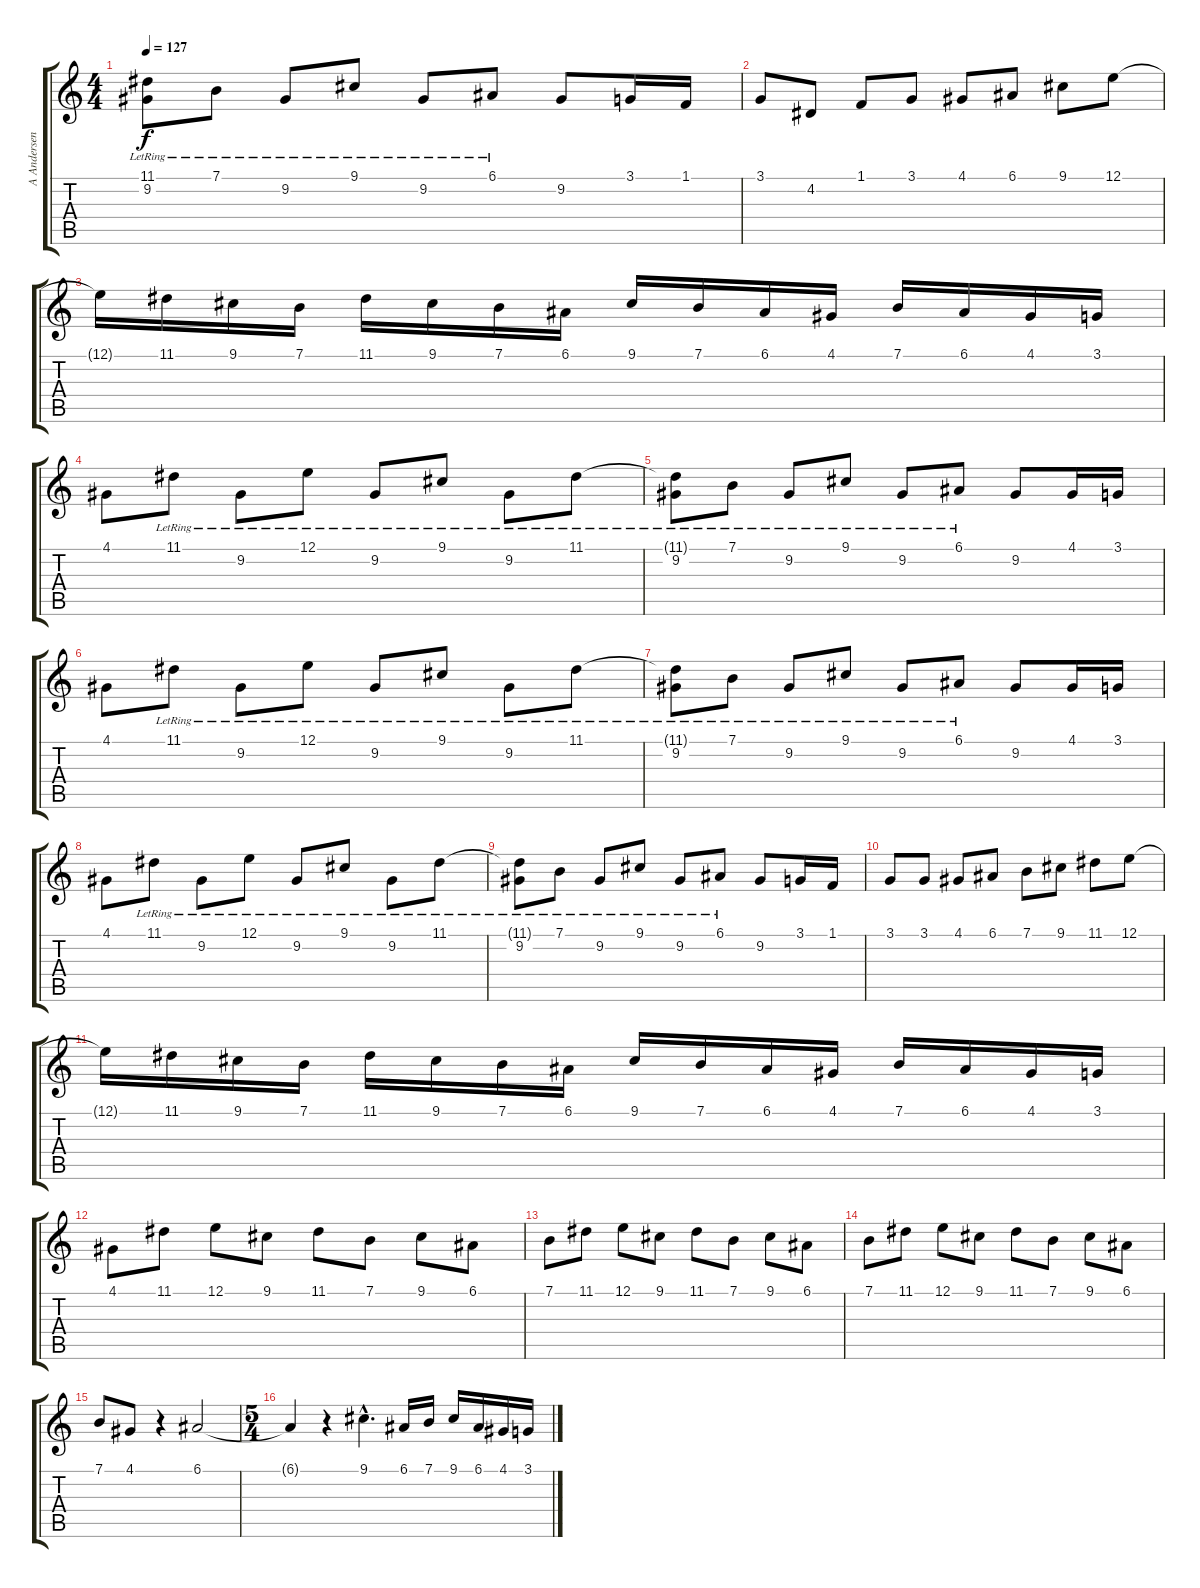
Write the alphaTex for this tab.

\track ("A Andersen" "A Andersen") {instrument churchorgan}
\staff {score tabs}
\tuning (E4 B3 G3 D3 A2 E2) {hide}
\ts (4 4)
\tempo 127
\clef g2
\ks c
(11.1{t} 9.2{lr}).8{dy f} 7.1{lr}.8 9.2{lr}.8 9.1{lr}.8 9.2{lr}.8 6.1{lr}.8 9.2.8 3.1.16 1.1.16 |
3.1.8 4.2.8 1.1.8 3.1.8 4.1.8 6.1.8 9.1.8 12.1.8 |
12.1{t}.16 11.1.16 9.1.16 7.1.16 11.1.16 9.1.16 7.1.16 6.1.16 9.1.16 7.1.16 6.1.16 4.1.16 7.1.16 6.1.16 4.1.16 3.1.16 |
4.1.8 11.1{lr}.8 9.2{lr}.8 12.1{lr}.8 9.2{lr}.8 9.1{lr}.8 9.2{lr}.8 11.1{lr}.8 |
(11.1{t} 9.2{lr}).8 7.1{lr}.8 9.2{lr}.8 9.1{lr}.8 9.2{lr}.8 6.1{lr}.8 9.2.8 4.1.16 3.1.16 |
4.1.8 11.1{lr}.8 9.2{lr}.8 12.1{lr}.8 9.2{lr}.8 9.1{lr}.8 9.2{lr}.8 11.1{lr}.8 |
(11.1{t} 9.2{lr}).8 7.1{lr}.8 9.2{lr}.8 9.1{lr}.8 9.2{lr}.8 6.1{lr}.8 9.2.8 4.1.16 3.1.16 |
4.1.8 11.1{lr}.8 9.2{lr}.8 12.1{lr}.8 9.2{lr}.8 9.1{lr}.8 9.2{lr}.8 11.1{lr}.8 |
(11.1{t} 9.2{lr}).8 7.1{lr}.8 9.2{lr}.8 9.1{lr}.8 9.2{lr}.8 6.1{lr}.8 9.2.8 3.1.16 1.1.16 |
3.1.8 3.1.8 4.1.8 6.1.8 7.1.8 9.1.8 11.1.8 12.1.8 |
12.1{t}.16 11.1.16 9.1.16 7.1.16 11.1.16 9.1.16 7.1.16 6.1.16 9.1.16 7.1.16 6.1.16 4.1.16 7.1.16 6.1.16 4.1.16 3.1.16 |
4.1.8 11.1.8 12.1.8 9.1.8 11.1.8 7.1.8 9.1.8 6.1.8 |
7.1.8 11.1.8 12.1.8 9.1.8 11.1.8 7.1.8 9.1.8 6.1.8 |
7.1.8 11.1.8 12.1.8 9.1.8 11.1.8 7.1.8 9.1.8 6.1.8 |
7.1.8 4.1.8 r.4 6.1.2 |
\ts (5 4)
6.1{t}.4 r.4 9.1{hac}.4{d} 6.1.16 7.1.16 9.1.16 6.1.16 4.1.16 3.1.16
